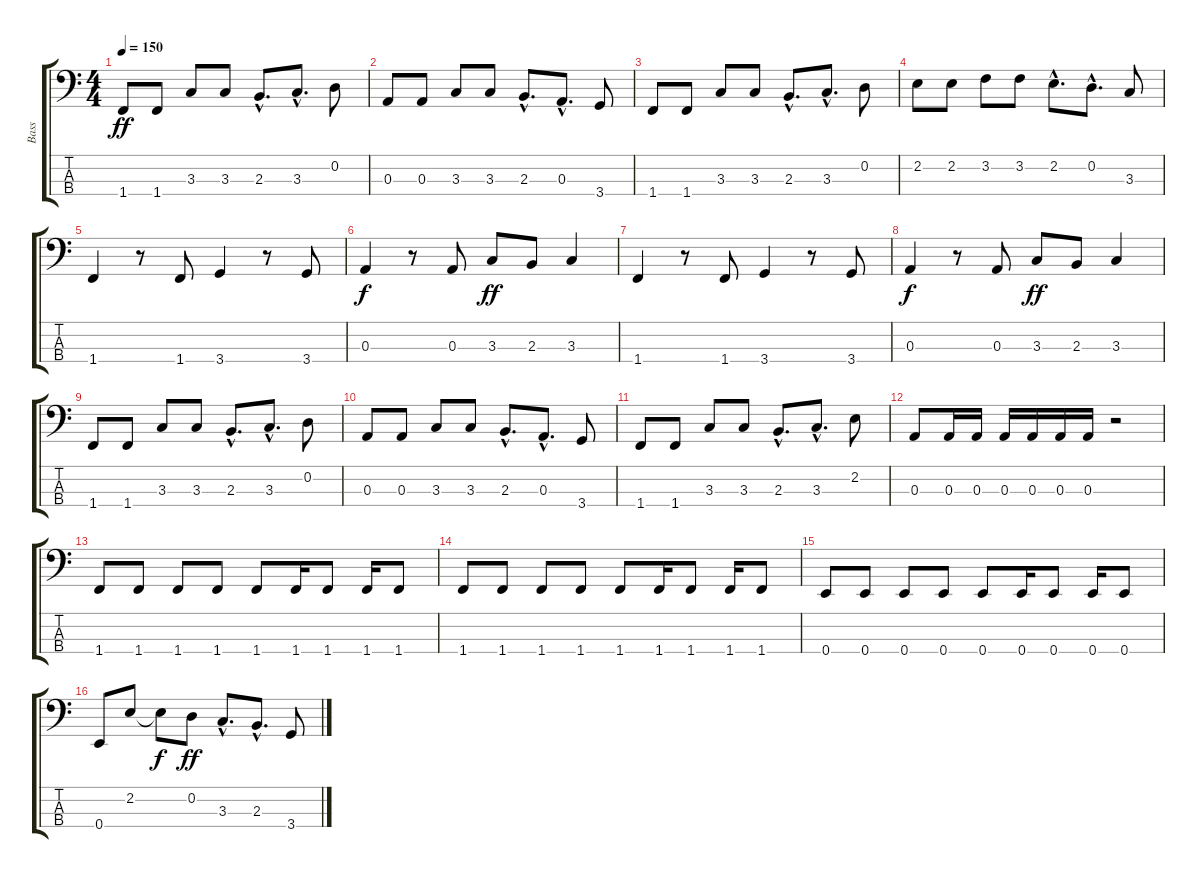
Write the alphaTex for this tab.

\track ("Bass" "Bass") {instrument electricbasspick}
\staff {score tabs}
\tuning (G2 D2 A1 E1) {hide}
\ts (4 4)
\tempo 150
\clef f4
\ks c
1.4.8{dy ff} 1.4.8 3.3.8 3.3.8 2.3{hac}.8{d} 3.3{hac}.8{d} 0.2.8 |
0.3.8 0.3.8 3.3.8 3.3.8 2.3{hac}.8{d} 0.3{hac}.8{d} 3.4.8 |
1.4.8 1.4.8 3.3.8 3.3.8 2.3{hac}.8{d} 3.3{hac}.8{d} 0.2.8 |
2.2.8 2.2.8 3.2.8 3.2.8 2.2{hac}.8{d} 0.2{hac}.8{d} 3.3.8 |
1.4.4 r.8 1.4.8 3.4.4 r.8 3.4.8 |
0.3.4{dy f} r.8 0.3.8 3.3.8{dy ff} 2.3.8 3.3.4 |
1.4.4 r.8 1.4.8 3.4.4 r.8 3.4.8 |
0.3.4{dy f} r.8 0.3.8 3.3.8{dy ff} 2.3.8 3.3.4 |
1.4.8 1.4.8 3.3.8 3.3.8 2.3{hac}.8{d} 3.3{hac}.8{d} 0.2.8 |
0.3.8 0.3.8 3.3.8 3.3.8 2.3{hac}.8{d} 0.3{hac}.8{d} 3.4.8 |
1.4.8 1.4.8 3.3.8 3.3.8 2.3{hac}.8{d} 3.3{hac}.8{d} 2.2.8 |
0.3.8 0.3.16 0.3.16 0.3.16 0.3.16 0.3.16 0.3.16 r.2 |
1.4.8 1.4.8 1.4.8 1.4.8 1.4.8 1.4.16 1.4.8 1.4.16 1.4.8 |
1.4.8 1.4.8 1.4.8 1.4.8 1.4.8 1.4.16 1.4.8 1.4.16 1.4.8 |
0.4.8 0.4.8 0.4.8 0.4.8 0.4.8 0.4.16 0.4.8 0.4.16 0.4.8 |
0.4.8 2.2.8 2.2{t}.8{dy f} 0.2.8{dy ff} 3.3{hac}.8{d} 2.3{hac}.8{d} 3.4.8
